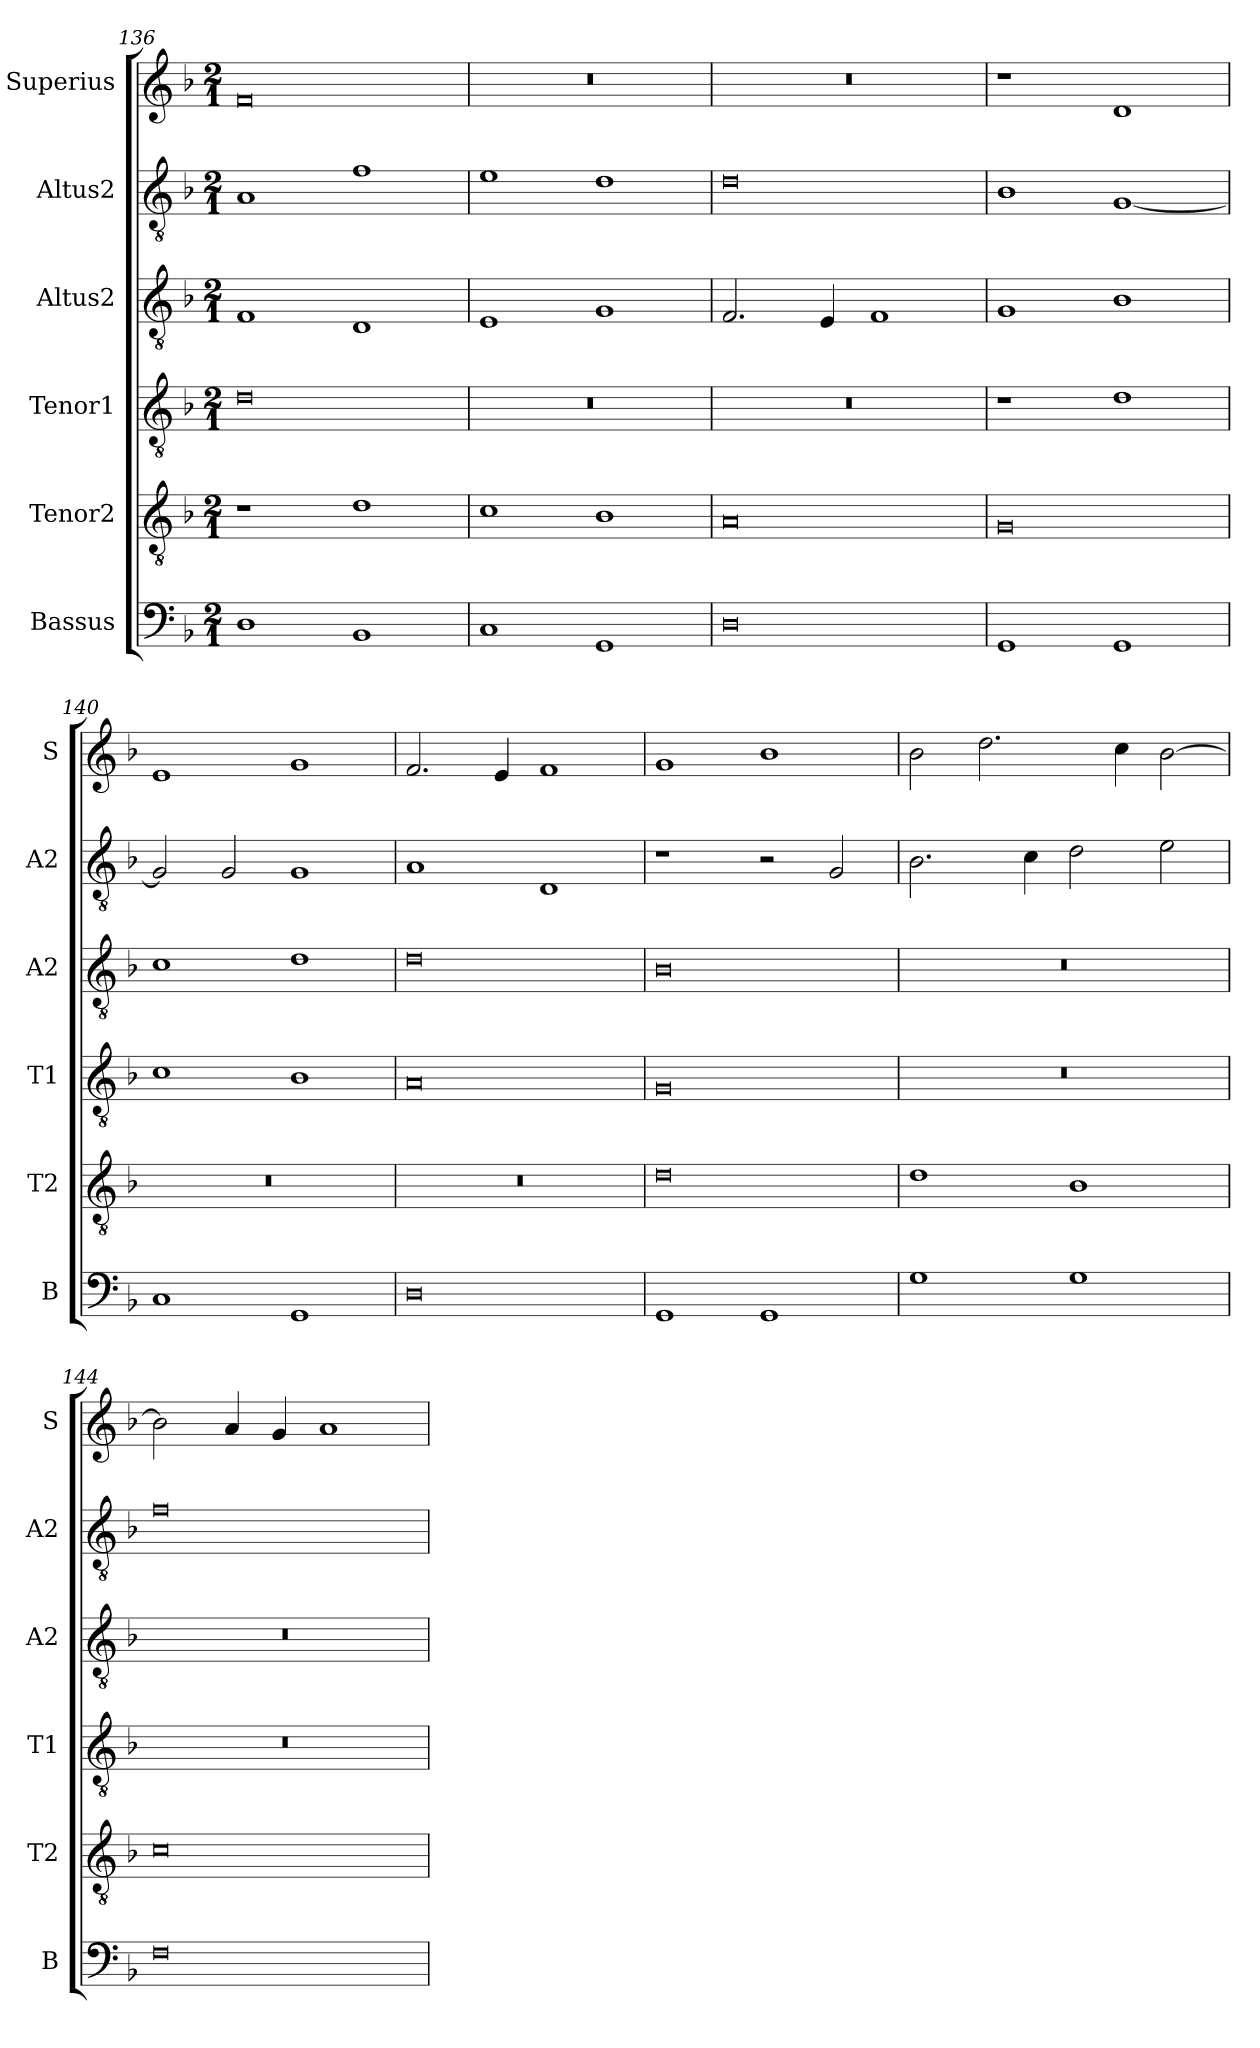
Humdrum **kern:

**kern	**kern	**kern	**kern	**kern	**kern
*part6	*part5	*part4	*part3	*part2	*part1
*staff6	*staff5	*staff4	*staff3	*staff2	*staff1
*I"Bassus	*I"Tenor2	*I"Tenor1	*I"Altus2	*I"Altus2	*I"Superius
*I'B	*I'T2	*I'T1	*I'A2	*I'A2	*I'S
*clefF4	*clefGv2	*clefGv2	*clefGv2	*clefGv2	*clefG2
*k[b-]	*k[b-]	*k[b-]	*k[b-]	*k[b-]	*k[b-]
*M2/1	*M2/1	*M2/1	*M2/1	*M2/1	*M2/1
=136	=136	=136	=136	=136	=136
1D	1r	0d	1F	1A	0f
1BB-	1d	.	1D	1f	.
=137	=137	=137	=137	=137	=137
1C	1c	0r	1E	1e	0r
1GG	1B-	.	1G	1d	.
=138	=138	=138	=138	=138	=138
0D	0A	0r	2.F/	0d	0r
.	.	.	4E/	.	.
.	.	.	1F	.	.
=139	=139	=139	=139	=139	=139
1GG	0G	1r	1G	1B-	1r
1GG	.	1d	1B-	[1G	1d
=140	=140	=140	=140	=140	=140
1C	0r	1c	1c	2G/]	1e
.	.	.	.	2G/	.
1GG	.	1B-	1d	1G	1g
=141	=141	=141	=141	=141	=141
0D	0r	0A	0d	1A	2.f/
.	.	.	.	.	4e/
.	.	.	.	1D	1f
=142	=142	=142	=142	=142	=142
1GG	0d	0G	0B-	1r	1g
1GG	.	.	.	2r	1b-
.	.	.	.	2G/	.
=143	=143	=143	=143	=143	=143
1G	1d	0r	0r	2.B-\	2b-\
.	.	.	.	.	2.dd\
.	.	.	.	4c\	.
1G	1B-	.	.	2d\	.
.	.	.	.	.	4cc\
.	.	.	.	2e\	[2b-\
=144	=144	=144	=144	=144	=144
0F	0c	0r	0r	0f	2b-\]
.	.	.	.	.	4a/
.	.	.	.	.	4g/
.	.	.	.	.	1a
=	=	=	=	=	=
*-	*-	*-	*-	*-	*-
